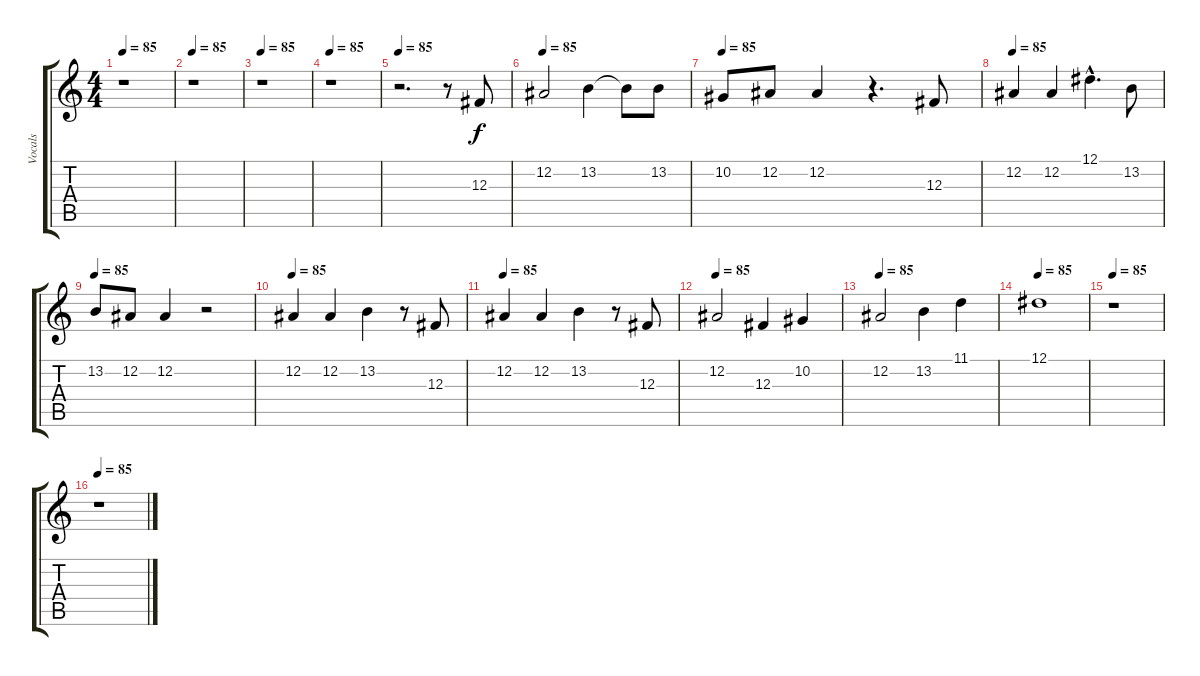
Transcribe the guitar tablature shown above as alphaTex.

\track ("Vocals" "Vocals") {instrument lead6voice}
\staff {score tabs}
\tuning (Eb4 Bb3 Gb3 Db3 Ab2 Eb2) {hide}
\ts (4 4)
\tempo 85
\clef g2
\ks c
r.1{dy f} |
\tempo 85
r.1 |
\tempo 85
r.1 |
\tempo 85
r.1 |
\tempo 85
r.2{d} r.8 12.3.8 |
\tempo 85
12.2.2 13.2.4 13.2{t}.8 13.2.8 |
\tempo 85
10.2.8 12.2.8 12.2.4 r.4{d} 12.3.8 |
\tempo 85
12.2.4 12.2.4 12.1{hac}.4{d} 13.2.8 |
\tempo 85
13.2.8 12.2.8 12.2.4 r.2 |
\tempo 85
12.2.4 12.2.4 13.2.4 r.8 12.3.8 |
\tempo 85
12.2.4 12.2.4 13.2.4 r.8 12.3.8 |
\tempo 85
12.2.2 12.3.4 10.2.4 |
\tempo 85
12.2.2 13.2.4 11.1.4 |
\tempo 85
12.1.1 |
\tempo 85
r.1 |
\tempo 85
r.1
